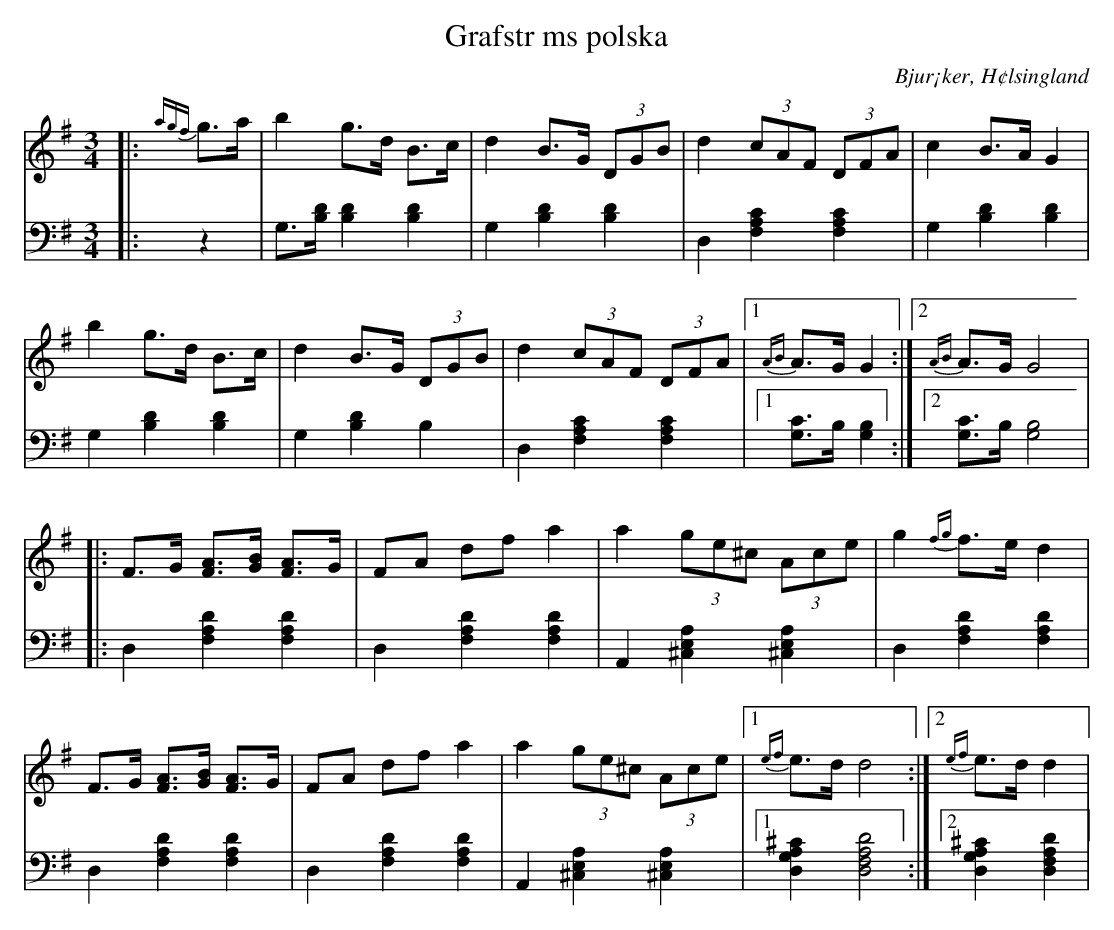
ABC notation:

X:1
T: Grafstr ms polska
O: Bjur¡ker, H¢lsingland
M: 3/4
L: 1/8
K: G
V:1
V:2
V: 1
|:{agf}g>a|b2 g>d B>c|d2 B>G (3DGB|d2 (3cAF (3DFA|c2 B>A G2|
b2 g>d B>c|d2 B>G (3DGB|d2 (3cAF (3DFA|1 {AB}A>G G2:|2 {AB}A>G G4|
|:F>G [FA]>[GB] [FA]>G |FA df a2 |a2 (3ge^c (3Ace |g2 {fg}f>e d2 |
F>G [FA]>[GB] [FA]>G |FA df a2 |a2 (3ge^c (3Ace |1 {ef}e>d d4:|2 {ef}e>d d2|
V:2 clef=bass
|:z2 | G,>[B,D] [B,2D2] [B,2D2]| G,2 [B,2D2] [B,2D2]|D,2 [F,2A,2C2] [F,2A,2C2]| G,2 [B,2D2] [B,2D2]|
G,2 [B,2D2] [B,2D2]|G,2 [B,2D2] B,2|D,2 [F,2A,2C2] [F,2A,2C2]|1 [G,C]>B, [G,2B,2]:|2 [G,C]>B, [G,4B,4]|
|:D,2 [F,2A,2D2] [F,2A,2D2]|D,2 [F,2A,2D2] [F,2A,2D2]| A,,2 [^C,2E,2A,2] [^C,2E,2A,2]|D,2 [F,2A,2D2] [F,2A,2D2] |
D,2 [F,2A,2D2] [F,2A,2D2] | D,2 [F,2A,2D2] [F,2A,2D2] | A,,2 [^C,2E,2A,2] [^C,2E,2A,2]|1 [D,2G,2A,2^C2] [D,4F,4A,4D4]:|2 [D,2G,2A,2^C2] [D,2F,2A,2D2]|
